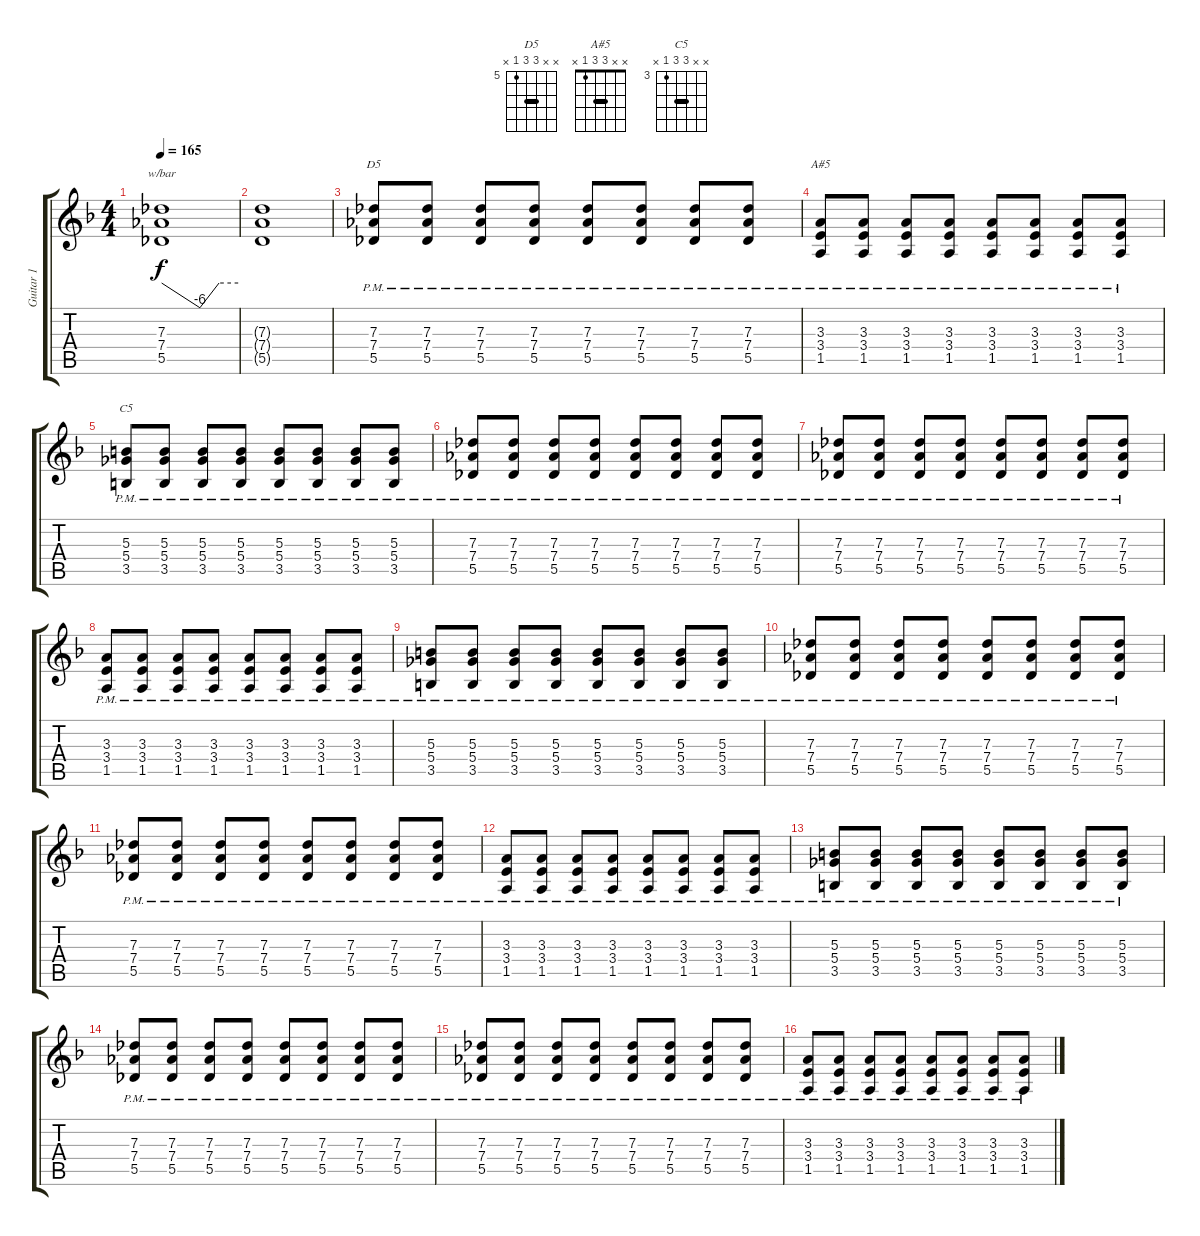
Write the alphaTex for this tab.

\track ("Guitar 1" "Guitar 1") {instrument distortionguitar}
\staff {score tabs}
\tuning (Eb4 Bb3 Gb3 Db3 Ab2 Eb2) {hide}
\chord ("D5" x x 7 7 5 x) {firstfret 5 barre 7}
\chord ("A#5" x x 3 3 1 x) {barre 3}
\chord ("C5" x x 5 5 3 x) {firstfret 3 barre 5}
\ts (4 4)
\tempo 165
\clef g2
\ks f
(7.3 7.4 5.5).1{tbe (custom default 0 0 30 -24 45 0 60 0) dy f instrument distortionguitar} |
(7.3{t} 7.4{t} 5.5{t}).1 |
(7.3{pm} 7.4{pm} 5.5{pm}).8{ch "D5"} (7.3{pm} 7.4{pm} 5.5{pm}).8 (7.3{pm} 7.4{pm} 5.5{pm}).8 (7.3{pm} 7.4{pm} 5.5{pm}).8 (7.3{pm} 7.4{pm} 5.5{pm}).8 (7.3{pm} 7.4{pm} 5.5{pm}).8 (7.3{pm} 7.4{pm} 5.5{pm}).8 (7.3{pm} 7.4{pm} 5.5{pm}).8 |
(3.3{pm} 3.4{pm} 1.5{pm}).8{ch "A#5"} (3.3{pm} 3.4{pm} 1.5{pm}).8 (3.3{pm} 3.4{pm} 1.5{pm}).8 (3.3{pm} 3.4{pm} 1.5{pm}).8 (3.3{pm} 3.4{pm} 1.5{pm}).8 (3.3{pm} 3.4{pm} 1.5{pm}).8 (3.3{pm} 3.4{pm} 1.5{pm}).8 (3.3{pm} 3.4{pm} 1.5{pm}).8 |
(5.3{pm} 5.4{pm} 3.5{pm}).8{ch "C5"} (5.3{pm} 5.4{pm} 3.5{pm}).8 (5.3{pm} 5.4{pm} 3.5{pm}).8 (5.3{pm} 5.4{pm} 3.5{pm}).8 (5.3{pm} 5.4{pm} 3.5{pm}).8 (5.3{pm} 5.4{pm} 3.5{pm}).8 (5.3{pm} 5.4{pm} 3.5{pm}).8 (5.3{pm} 5.4{pm} 3.5{pm}).8 |
(7.3{pm} 7.4{pm} 5.5{pm}).8 (7.3{pm} 7.4{pm} 5.5{pm}).8 (7.3{pm} 7.4{pm} 5.5{pm}).8 (7.3{pm} 7.4{pm} 5.5{pm}).8 (7.3{pm} 7.4{pm} 5.5{pm}).8 (7.3{pm} 7.4{pm} 5.5{pm}).8 (7.3{pm} 7.4{pm} 5.5{pm}).8 (7.3{pm} 7.4{pm} 5.5{pm}).8 |
(7.3{pm} 7.4{pm} 5.5{pm}).8 (7.3{pm} 7.4{pm} 5.5{pm}).8 (7.3{pm} 7.4{pm} 5.5{pm}).8 (7.3{pm} 7.4{pm} 5.5{pm}).8 (7.3{pm} 7.4{pm} 5.5{pm}).8 (7.3{pm} 7.4{pm} 5.5{pm}).8 (7.3{pm} 7.4{pm} 5.5{pm}).8 (7.3{pm} 7.4{pm} 5.5{pm}).8 |
(3.3{pm} 3.4{pm} 1.5{pm}).8 (3.3{pm} 3.4{pm} 1.5{pm}).8 (3.3{pm} 3.4{pm} 1.5{pm}).8 (3.3{pm} 3.4{pm} 1.5{pm}).8 (3.3{pm} 3.4{pm} 1.5{pm}).8 (3.3{pm} 3.4{pm} 1.5{pm}).8 (3.3{pm} 3.4{pm} 1.5{pm}).8 (3.3{pm} 3.4{pm} 1.5{pm}).8 |
(5.3{pm} 5.4{pm} 3.5{pm}).8 (5.3{pm} 5.4{pm} 3.5{pm}).8 (5.3{pm} 5.4{pm} 3.5{pm}).8 (5.3{pm} 5.4{pm} 3.5{pm}).8 (5.3{pm} 5.4{pm} 3.5{pm}).8 (5.3{pm} 5.4{pm} 3.5{pm}).8 (5.3{pm} 5.4{pm} 3.5{pm}).8 (5.3{pm} 5.4{pm} 3.5{pm}).8 |
(7.3{pm} 7.4{pm} 5.5{pm}).8 (7.3{pm} 7.4{pm} 5.5{pm}).8 (7.3{pm} 7.4{pm} 5.5{pm}).8 (7.3{pm} 7.4{pm} 5.5{pm}).8 (7.3{pm} 7.4{pm} 5.5{pm}).8 (7.3{pm} 7.4{pm} 5.5{pm}).8 (7.3{pm} 7.4{pm} 5.5{pm}).8 (7.3{pm} 7.4{pm} 5.5{pm}).8 |
(7.3{pm} 7.4{pm} 5.5{pm}).8 (7.3{pm} 7.4{pm} 5.5{pm}).8 (7.3{pm} 7.4{pm} 5.5{pm}).8 (7.3{pm} 7.4{pm} 5.5{pm}).8 (7.3{pm} 7.4{pm} 5.5{pm}).8 (7.3{pm} 7.4{pm} 5.5{pm}).8 (7.3{pm} 7.4{pm} 5.5{pm}).8 (7.3{pm} 7.4{pm} 5.5{pm}).8 |
(3.3{pm} 3.4{pm} 1.5{pm}).8 (3.3{pm} 3.4{pm} 1.5{pm}).8 (3.3{pm} 3.4{pm} 1.5{pm}).8 (3.3{pm} 3.4{pm} 1.5{pm}).8 (3.3{pm} 3.4{pm} 1.5{pm}).8 (3.3{pm} 3.4{pm} 1.5{pm}).8 (3.3{pm} 3.4{pm} 1.5{pm}).8 (3.3{pm} 3.4{pm} 1.5{pm}).8 |
(5.3{pm} 5.4{pm} 3.5{pm}).8 (5.3{pm} 5.4{pm} 3.5{pm}).8 (5.3{pm} 5.4{pm} 3.5{pm}).8 (5.3{pm} 5.4{pm} 3.5{pm}).8 (5.3{pm} 5.4{pm} 3.5{pm}).8 (5.3{pm} 5.4{pm} 3.5{pm}).8 (5.3{pm} 5.4{pm} 3.5{pm}).8 (5.3{pm} 5.4{pm} 3.5{pm}).8 |
(7.3{pm} 7.4{pm} 5.5{pm}).8 (7.3{pm} 7.4{pm} 5.5{pm}).8 (7.3{pm} 7.4{pm} 5.5{pm}).8 (7.3{pm} 7.4{pm} 5.5{pm}).8 (7.3{pm} 7.4{pm} 5.5{pm}).8 (7.3{pm} 7.4{pm} 5.5{pm}).8 (7.3{pm} 7.4{pm} 5.5{pm}).8 (7.3{pm} 7.4{pm} 5.5{pm}).8 |
(7.3{pm} 7.4{pm} 5.5{pm}).8 (7.3{pm} 7.4{pm} 5.5{pm}).8 (7.3{pm} 7.4{pm} 5.5{pm}).8 (7.3{pm} 7.4{pm} 5.5{pm}).8 (7.3{pm} 7.4{pm} 5.5{pm}).8 (7.3{pm} 7.4{pm} 5.5{pm}).8 (7.3{pm} 7.4{pm} 5.5{pm}).8 (7.3{pm} 7.4{pm} 5.5{pm}).8 |
(3.3{pm} 3.4{pm} 1.5{pm}).8 (3.3{pm} 3.4{pm} 1.5{pm}).8 (3.3{pm} 3.4{pm} 1.5{pm}).8 (3.3{pm} 3.4{pm} 1.5{pm}).8 (3.3{pm} 3.4{pm} 1.5{pm}).8 (3.3{pm} 3.4{pm} 1.5{pm}).8 (3.3{pm} 3.4{pm} 1.5{pm}).8 (3.3{pm} 3.4{pm} 1.5{pm}).8
